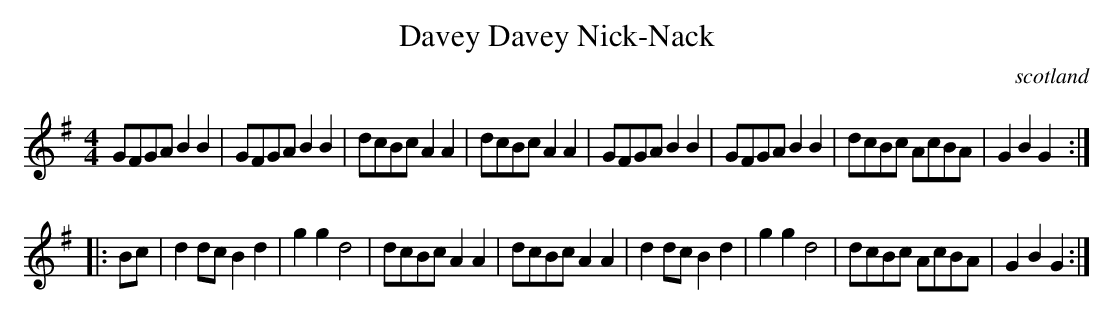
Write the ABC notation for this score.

X:1
T:Davey Davey Nick-Nack
O:scotland
M:4/4
K:G
GFGA B2B2|GFGA B2B2|dcBc A2A2|dcBc A2A2|\
GFGA B2B2|GFGA B2B2|dcBc AcBA|G2B2 G2::
Bc|\
d2dc B2d2|g2g2 d4|dcBc A2A2|dcBc A2A2|\
d2dc B2d2|g2g2 d4|dcBc AcBA|G2B2 G2:|
